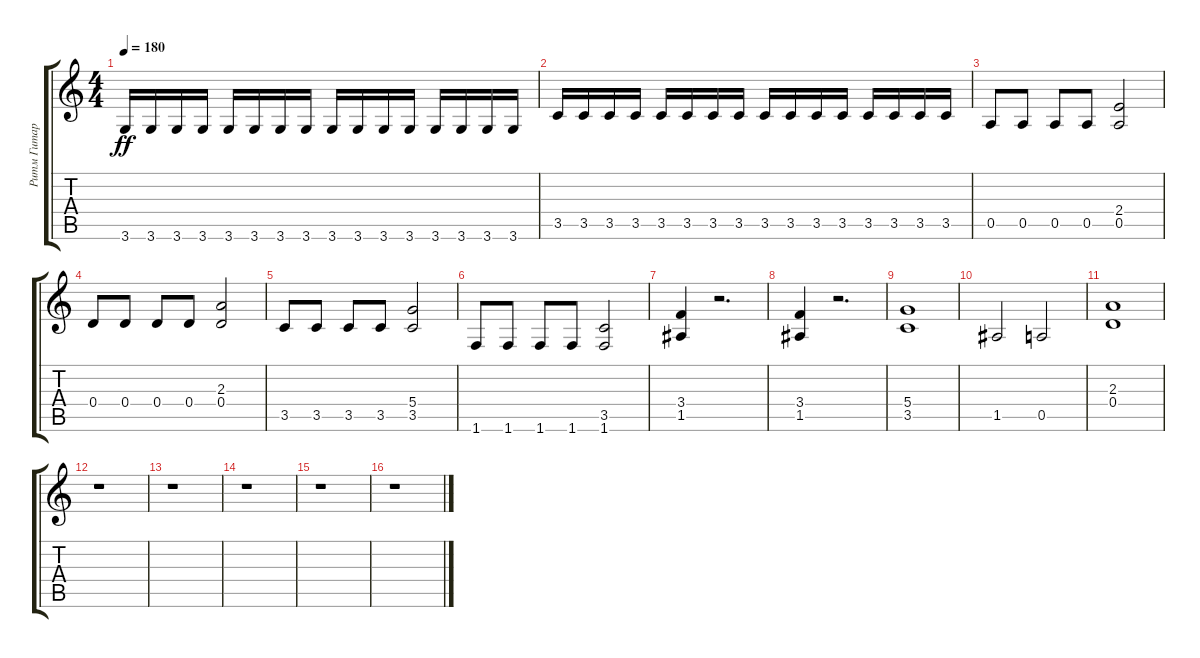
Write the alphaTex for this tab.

\track ("Ритм Гитара" "Ритм Гитар") {instrument distortionguitar}
\staff {score tabs}
\tuning (E4 B3 G3 D3 A2 E2) {hide}
\ts (4 4)
\tempo 180
\clef g2
\ks c
3.6.16{dy ff} 3.6.16 3.6.16 3.6.16 3.6.16 3.6.16 3.6.16 3.6.16 3.6.16 3.6.16 3.6.16 3.6.16 3.6.16 3.6.16 3.6.16 3.6.16 |
3.5.16 3.5.16 3.5.16 3.5.16 3.5.16 3.5.16 3.5.16 3.5.16 3.5.16 3.5.16 3.5.16 3.5.16 3.5.16 3.5.16 3.5.16 3.5.16 |
0.5.8 0.5.8 0.5.8 0.5.8 (2.4 0.5).2 |
0.4.8 0.4.8 0.4.8 0.4.8 (2.3 0.4).2 |
3.5.8 3.5.8 3.5.8 3.5.8 (5.4 3.5).2 |
1.6.8 1.6.8 1.6.8 1.6.8 (3.5 1.6).2 |
(3.4 1.5).4 r.2{d} |
(3.4 1.5).4 r.2{d} |
(5.4 3.5).1 |
1.5.2 0.5.2 |
(2.3 0.4).1 |
r.1 |
r.1 |
r.1 |
r.1 |
r.1
